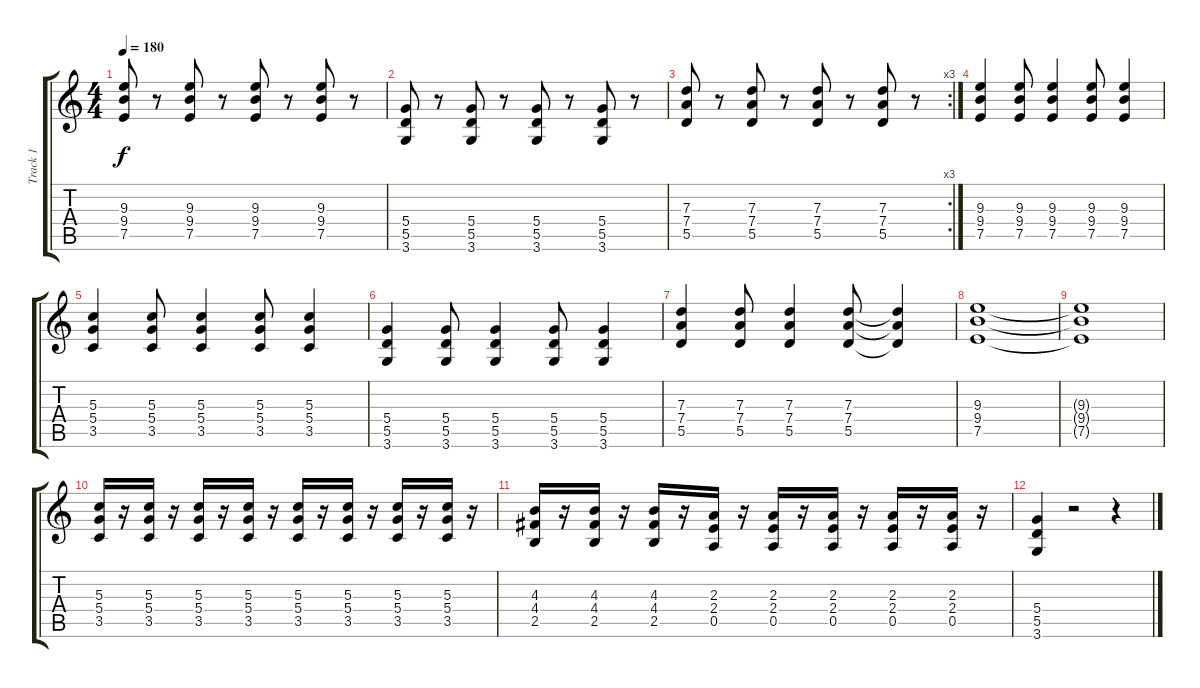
\track ("Track 1" "Track 1") {instrument distortionguitar}
\staff {score tabs}
\tuning (E4 B3 G3 D3 A2 E2) {hide}
\ts (4 4)
\tempo 180
\clef g2
\ks c
(9.3 9.4 7.5).8{dy f} r.8 (9.3 9.4 7.5).8 r.8 (9.3 9.4 7.5).8 r.8 (9.3 9.4 7.5).8 r.8 |
(5.4 5.5 3.6).8 r.8 (5.4 5.5 3.6).8 r.8 (5.4 5.5 3.6).8 r.8 (5.4 5.5 3.6).8 r.8 |
\rc 3
(7.3 7.4 5.5).8 r.8 (7.3 7.4 5.5).8 r.8 (7.3 7.4 5.5).8 r.8 (7.3 7.4 5.5).8 r.8 |
(9.3 9.4 7.5).4 (9.3 9.4 7.5).8 (9.3 9.4 7.5).4 (9.3 9.4 7.5).8 (9.3 9.4 7.5).4 |
(5.3 5.4 3.5).4 (5.3 5.4 3.5).8 (5.3 5.4 3.5).4 (5.3 5.4 3.5).8 (5.3 5.4 3.5).4 |
(5.4 5.5 3.6).4 (5.4 5.5 3.6).8 (5.4 5.5 3.6).4 (5.4 5.5 3.6).8 (5.4 5.5 3.6).4 |
(7.3 7.4 5.5).4 (7.3 7.4 5.5).8 (7.3 7.4 5.5).4 (7.3 7.4 5.5).8 (7.3{t} 7.4{t} 5.5{t}).4 |
(9.3 9.4 7.5).1 |
(9.3{t} 9.4{t} 7.5{t}).1 |
(5.3 5.4 3.5).16 r.16 (5.3 5.4 3.5).16 r.16 (5.3 5.4 3.5).16 r.16 (5.3 5.4 3.5).16 r.16 (5.3 5.4 3.5).16 r.16 (5.3 5.4 3.5).16 r.16 (5.3 5.4 3.5).16 r.16 (5.3 5.4 3.5).16 r.16 |
(4.3 4.4 2.5).16 r.16 (4.3 4.4 2.5).16 r.16 (4.3 4.4 2.5).16 r.16 (2.3 2.4 0.5).16 r.16 (2.3 2.4 0.5).16 r.16 (2.3 2.4 0.5).16 r.16 (2.3 2.4 0.5).16 r.16 (2.3 2.4 0.5).16 r.16 |
(5.4 5.5 3.6).4 r.2 r.4
